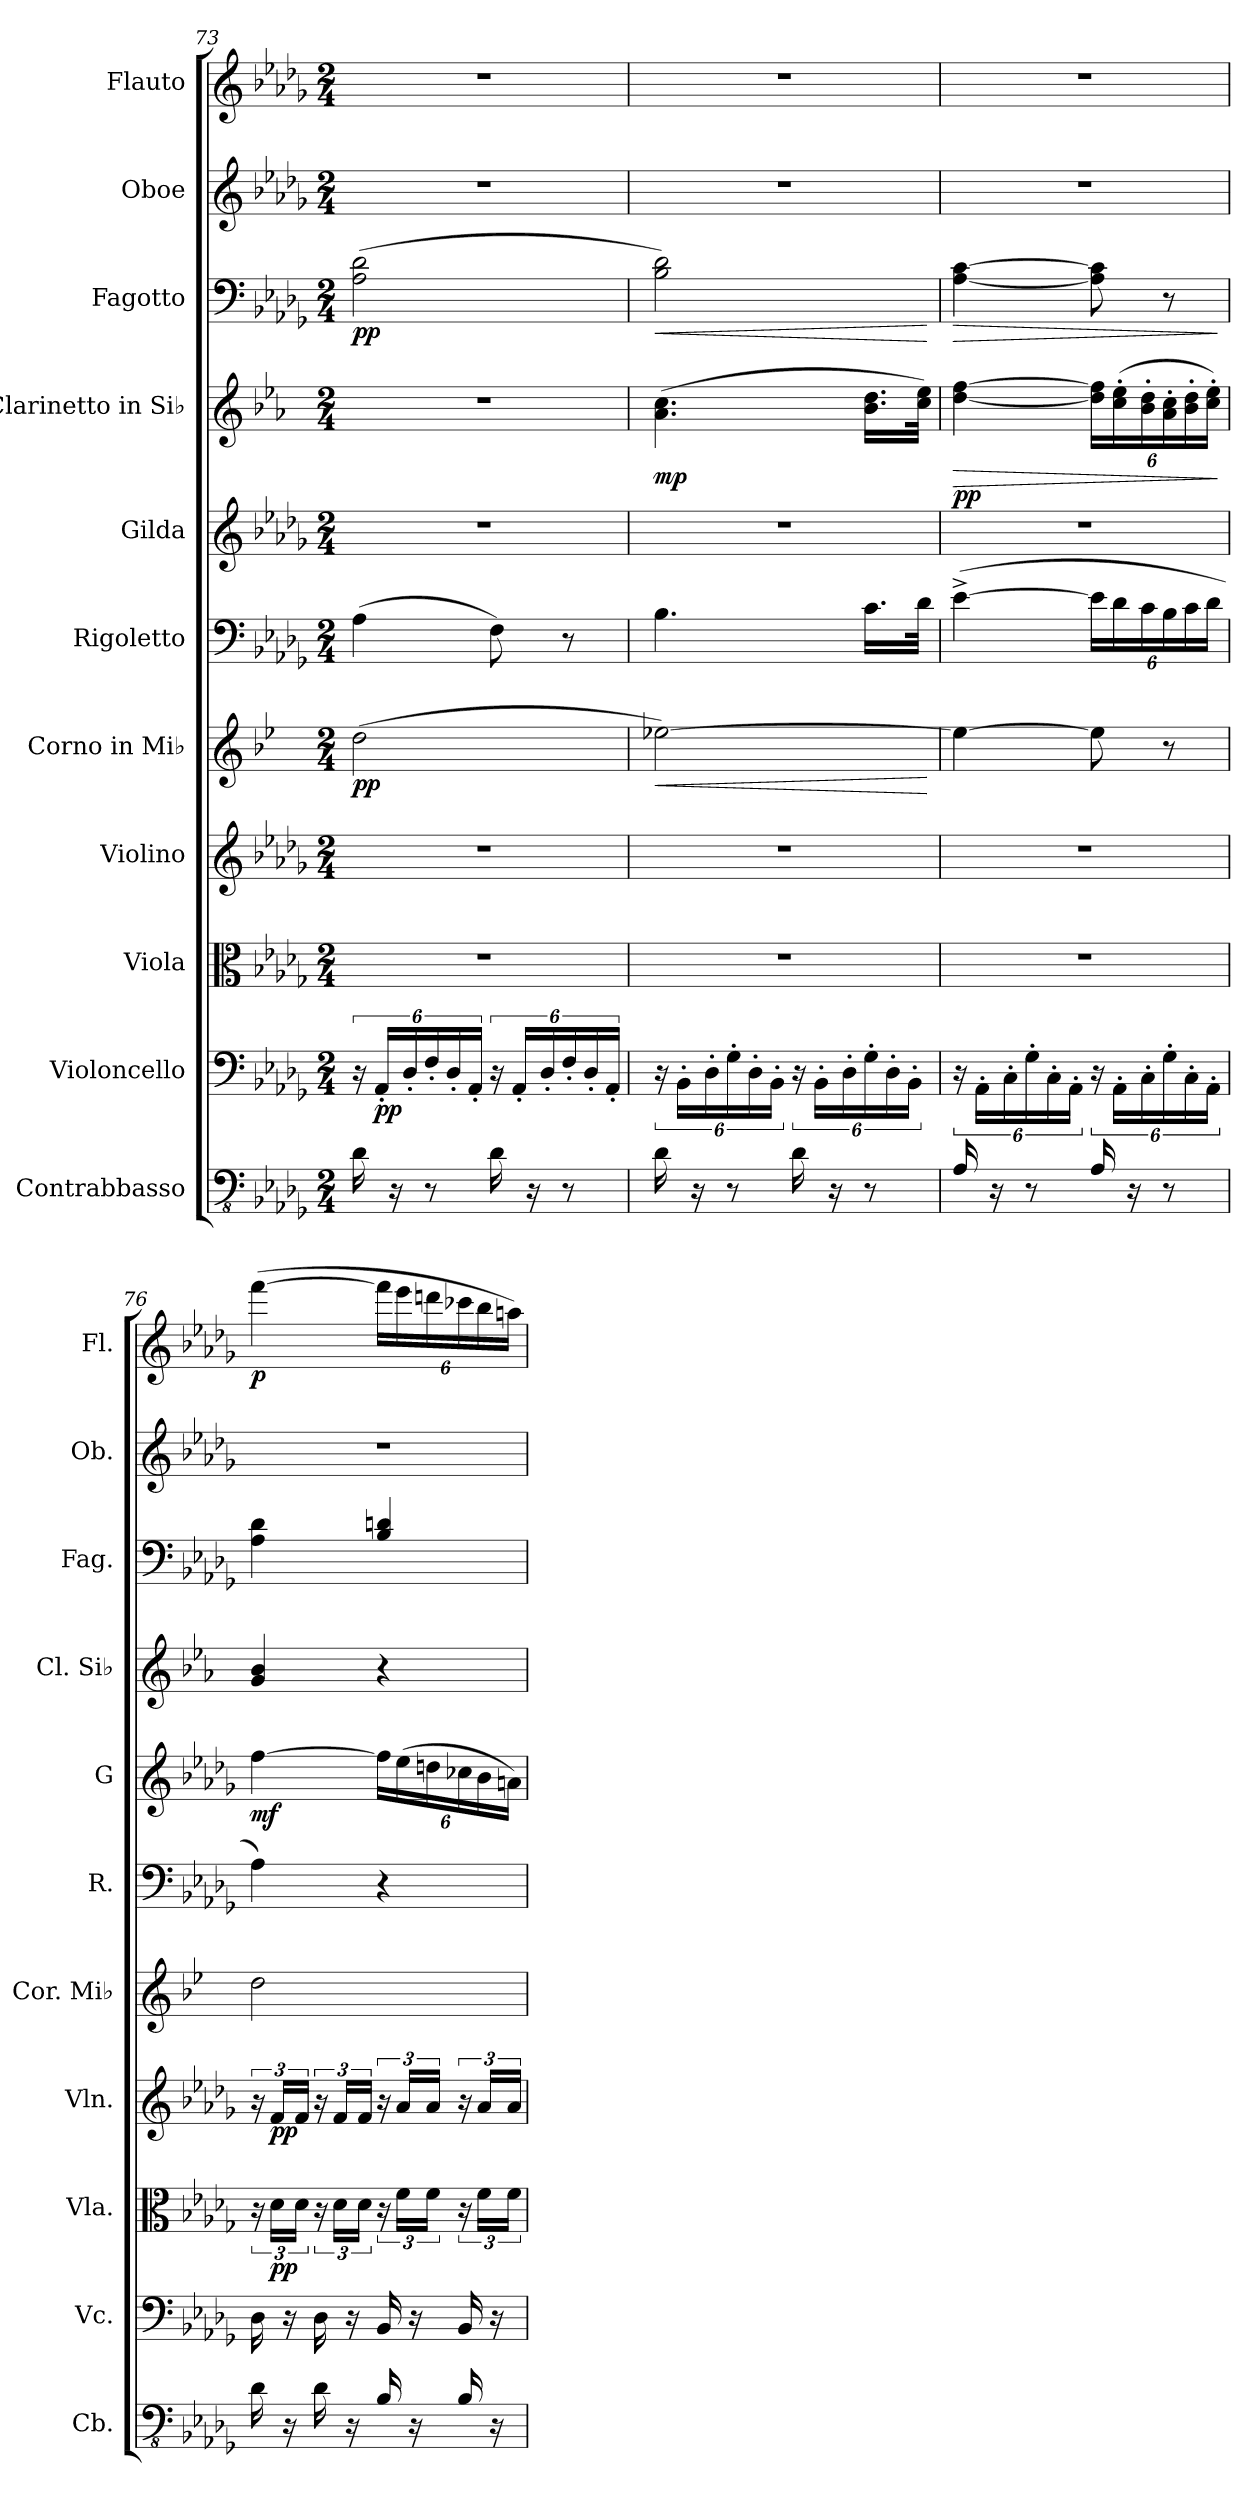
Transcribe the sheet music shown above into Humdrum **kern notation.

**kern	**kern	**dynam	**kern	**dynam	**kern	**dynam	**kern	**dynam	**kern	**kern	**dynam	**kern	**dynam	**kern	**dynam	**kern	**kern	**dynam
*part11	*part10	*part10	*part9	*part9	*part8	*part8	*part7	*part7	*part6	*part5	*part5	*part4	*part4	*part3	*part3	*part2	*part1	*part1
*staff11	*staff10	*staff10	*staff9	*staff9	*staff8	*staff8	*staff7	*staff7	*staff6	*staff5	*staff5	*staff4	*staff4	*staff3	*staff3	*staff2	*staff1	*staff1
*I"Contrabbasso	*I"Violoncello	*	*I"Viola	*	*I"Violino	*	*I"Corno in Mi♭	*	*I"Rigoletto	*I"Gilda	*	*I"Clarinetto in Si♭	*	*I"Fagotto	*	*I"Oboe	*I"Flauto	*
*I'Cb.	*I'Vc.	*	*I'Vla.	*	*I'Vln.	*	*I'Cor. Mi♭	*	*I'R.	*I'G	*	*I'Cl. Si♭	*	*I'Fag.	*	*I'Ob.	*I'Fl.	*
*clefFv4	*clefF4	*	*clefC3	*	*clefG2	*	*clefG2	*	*clefF4	*clefG2	*	*clefG2	*	*clefF4	*	*clefG2	*clefG2	*
*ITrd7c12	*	*	*	*	*	*	*ITrd5c9	*	*	*	*	*ITrd1c2	*	*	*	*	*	*
*k[b-e-a-d-g-]	*k[b-e-a-d-g-]	*	*k[b-e-a-d-g-]	*	*k[b-e-a-d-g-]	*	*k[b-e-a-d-g-]	*	*k[b-e-a-d-g-]	*k[b-e-a-d-g-]	*	*k[b-e-a-d-g-]	*	*k[b-e-a-d-g-]	*	*k[b-e-a-d-g-]	*k[b-e-a-d-g-]	*
*M2/4	*M2/4	*	*M2/4	*	*M2/4	*	*M2/4	*	*M2/4	*M2/4	*	*M2/4	*	*M2/4	*	*M2/4	*M2/4	*
=73	=73	=73	=73	=73	=73	=73	=73	=73	=73	=73	=73	=73	=73	=73	=73	=73	=73	=73
!	!	!	!	!	!	!	!	!LO:DY:b	!	!	!	!	!	!	!LO:DY:b	!	!	!
16DD-\	24r	.	2r	.	2r	.	(>2f\	pp	(>4A-\	2r	.	2r	.	(>2A-\ 2d-\	pp	2r	2r	.
!	!	!LO:DY:b	!	!	!	!	!	!	!	!	!	!	!	!	!	!	!	!
.	24AA-'/LL	pp	.	.	.	.	.	.	.	.	.	.	.	.	.	.	.	.
16r	.	.	.	.	.	.	.	.	.	.	.	.	.	.	.	.	.	.
.	24D-'/	.	.	.	.	.	.	.	.	.	.	.	.	.	.	.	.	.
*	*Xbrackettup	*	*	*	*	*	*	*	*	*	*	*	*	*	*	*	*	*
8r	24F'/	.	.	.	.	.	.	.	.	.	.	.	.	.	.	.	.	.
.	24D-'/	.	.	.	.	.	.	.	.	.	.	.	.	.	.	.	.	.
.	24AA-'/JJ	.	.	.	.	.	.	.	.	.	.	.	.	.	.	.	.	.
*	*brackettup	*	*	*	*	*	*	*	*	*	*	*	*	*	*	*	*	*
16DD-\	24r	.	.	.	.	.	.	.	8F\)	.	.	.	.	.	.	.	.	.
.	24AA-'/LL	.	.	.	.	.	.	.	.	.	.	.	.	.	.	.	.	.
16r	.	.	.	.	.	.	.	.	.	.	.	.	.	.	.	.	.	.
.	24D-'/	.	.	.	.	.	.	.	.	.	.	.	.	.	.	.	.	.
*	*Xbrackettup	*	*	*	*	*	*	*	*	*	*	*	*	*	*	*	*	*
8r	24F'/	.	.	.	.	.	.	.	8r	.	.	.	.	.	.	.	.	.
.	24D-'/	.	.	.	.	.	.	.	.	.	.	.	.	.	.	.	.	.
.	24AA-'/JJ	.	.	.	.	.	.	.	.	.	.	.	.	.	.	.	.	.
=74	=74	=74	=74	=74	=74	=74	=74	=74	=74	=74	=74	=74	=74	=74	=74	=74	=74	=74
*	*brackettup	*	*	*	*	*	*	*	*	*	*	*	*	*	*	*	*	*
!	!	!	!	!	!	!	!	!LO:HP:b	!	!	!	!	!LO:DY:b	!	!LO:HP:b	!	!	!
16DD-\	24r	.	2r	.	2r	.	[2g-X\)	<	4.B-\	2r	.	(>4.g-\ 4.b-\	mp	2B-\ 2d-\)	<	2r	2r	.
.	24BB-'\LL	.	.	.	.	.	.	.	.	.	.	.	.	.	.	.	.	.
16r	.	.	.	.	.	.	.	.	.	.	.	.	.	.	.	.	.	.
.	24D-'\	.	.	.	.	.	.	.	.	.	.	.	.	.	.	.	.	.
*	*Xbrackettup	*	*	*	*	*	*	*	*	*	*	*	*	*	*	*	*	*
8r	24G-'\	.	.	.	.	.	.	.	.	.	.	.	.	.	.	.	.	.
.	24D-'\	.	.	.	.	.	.	.	.	.	.	.	.	.	.	.	.	.
.	24BB-'\JJ	.	.	.	.	.	.	.	.	.	.	.	.	.	.	.	.	.
*	*brackettup	*	*	*	*	*	*	*	*	*	*	*	*	*	*	*	*	*
16DD-\	24r	.	.	.	.	.	.	.	.	.	.	.	.	.	.	.	.	.
.	24BB-'\LL	.	.	.	.	.	.	.	.	.	.	.	.	.	.	.	.	.
16r	.	.	.	.	.	.	.	.	.	.	.	.	.	.	.	.	.	.
.	24D-'\	.	.	.	.	.	.	.	.	.	.	.	.	.	.	.	.	.
*	*Xbrackettup	*	*	*	*	*	*	*	*	*	*	*	*	*	*	*	*	*
8r	24G-'\	.	.	.	.	.	.	.	16.c\LL	.	.	16.a-\ 16.cc\LL	.	.	.	.	.	.
.	24D-'\	.	.	.	.	.	.	.	.	.	.	.	.	.	.	.	.	.
.	24BB-'\JJ	.	.	.	.	.	.	.	.	.	.	.	.	.	.	.	.	.
.	.	.	.	.	.	.	.	.	32d-\JJk	.	.	32b-\ 32dd-\JJk)	.	.	.	.	.	.
.	.	.	.	.	.	.	.	[	.	.	.	.	.	.	[	.	.	.
!!LO:PB:g=z
=75	=75	=75	=75	=75	=75	=75	=75	=75	=75	=75	=75	=75	=75	=75	=75	=75	=75	=75
*	*brackettup	*	*	*	*	*	*	*	*	*	*	*	*	*	*	*	*	*
!	!	!	!	!	!	!	!	!	!	!	!LO:DY:a	!	!LO:HP:b	!	!LO:HP:b	!	!	!
16AAA-/	24r	.	2r	.	2r	.	4g-\_	.	(>[4e-^\	2r	pp	[4cc\ [4ee-\	>	[4A-\ [4c\	>	2r	2r	.
.	24AA-'\LL	.	.	.	.	.	.	.	.	.	.	.	.	.	.	.	.	.
16r	.	.	.	.	.	.	.	.	.	.	.	.	.	.	.	.	.	.
.	24C'\	.	.	.	.	.	.	.	.	.	.	.	.	.	.	.	.	.
*	*Xbrackettup	*	*	*	*	*	*	*	*	*	*	*	*	*	*	*	*	*
8r	24G-'\	.	.	.	.	.	.	.	.	.	.	.	.	.	.	.	.	.
.	24C'\	.	.	.	.	.	.	.	.	.	.	.	.	.	.	.	.	.
.	24AA-'\JJ	.	.	.	.	.	.	.	.	.	.	.	.	.	.	.	.	.
*	*brackettup	*	*	*	*	*	*	*	*Xbrackettup	*	*	*Xbrackettup	*	*	*	*	*	*
16AAA-/	24r	.	.	.	.	.	8g-\]	.	24e-\LL]	.	.	24cc\] 24ee-\]LL	.	8A-\] 8c\]	.	.	.	.
.	24AA-'\LL	.	.	.	.	.	.	.	24d-\	.	.	(>24b-\' 24dd-\'	.	.	.	.	.	.
16r	.	.	.	.	.	.	.	.	.	.	.	.	.	.	.	.	.	.
.	24C'\	.	.	.	.	.	.	.	24c\	.	.	24a-\' 24cc\'	.	.	.	.	.	.
*	*Xbrackettup	*	*	*	*	*	*	*	*	*	*	*	*	*	*	*	*	*
8r	24G-'\	.	.	.	.	.	8r	.	24B-\	.	.	24g-\' 24b-\'	.	8r	.	.	.	.
.	24C'\	.	.	.	.	.	.	.	24c\	.	.	24a-\' 24cc\'	.	.	.	.	.	.
.	24AA-'\JJ	.	.	.	.	.	.	.	24d-\JJ	.	.	24b-\' 24dd-\'JJ)	.	.	.	.	.	.
.	.	.	.	.	.	.	.	.	.	.	.	.	]	.	]	.	.	.
=76	=76	=76	=76	=76	=76	=76	=76	=76	=76	=76	=76	=76	=76	=76	=76	=76	=76	=76
!	!	!	!	!	!	!	!	!	!	!	!LO:DY:b	!	!	!	!	!	!	!LO:DY:b
16DD-\	16D-\	.	24r	.	24r	.	2f\	.	4A-\)	[4ff\	mf	4f/ 4a-/	.	4A-\ 4d-\	.	2r	(>[4fff\	p
!	!	!	!	!LO:DY:b	!	!LO:DY:b	!	!	!	!	!	!	!	!	!	!	!	!
.	.	.	24d-\LL	pp	24f/LL	pp	.	.	.	.	.	.	.	.	.	.	.	.
16r	16r	.	.	.	.	.	.	.	.	.	.	.	.	.	.	.	.	.
.	.	.	24d-\JJ	.	24f/JJ	.	.	.	.	.	.	.	.	.	.	.	.	.
16DD-\	16D-\	.	24r	.	24r	.	.	.	.	.	.	.	.	.	.	.	.	.
.	.	.	24d-\LL	.	24f/LL	.	.	.	.	.	.	.	.	.	.	.	.	.
16r	16r	.	.	.	.	.	.	.	.	.	.	.	.	.	.	.	.	.
.	.	.	24d-\JJ	.	24f/JJ	.	.	.	.	.	.	.	.	.	.	.	.	.
*	*	*	*	*	*	*	*	*	*	*Xbrackettup	*	*	*	*	*	*	*Xbrackettup	*
16BBB-/	16BB-/	.	24r	.	24r	.	.	.	4r	24ff\LL]	.	4r	.	4B-/ 4dn/	.	.	24fff\LL]	.
.	.	.	24f\LL	.	24a-/LL	.	.	.	.	(>24ee-\	.	.	.	.	.	.	24eee-\	.
16r	16r	.	.	.	.	.	.	.	.	.	.	.	.	.	.	.	.	.
.	.	.	24f\JJ	.	24a-/JJ	.	.	.	.	24ddn\	.	.	.	.	.	.	24dddn\	.
16BBB-/	16BB-/	.	24r	.	24r	.	.	.	.	24cc-X\	.	.	.	.	.	.	24ccc-X\	.
.	.	.	24f\LL	.	24a-/LL	.	.	.	.	24b-\	.	.	.	.	.	.	24bb-\	.
16r	16r	.	.	.	.	.	.	.	.	.	.	.	.	.	.	.	.	.
.	.	.	24f\JJ	.	24a-/JJ	.	.	.	.	24an\JJ)	.	.	.	.	.	.	24aan\JJ)	.
=	=	=	=	=	=	=	=	=	=	=	=	=	=	=	=	=	=	=
*-	*-	*-	*-	*-	*-	*-	*-	*-	*-	*-	*-	*-	*-	*-	*-	*-	*-	*-
